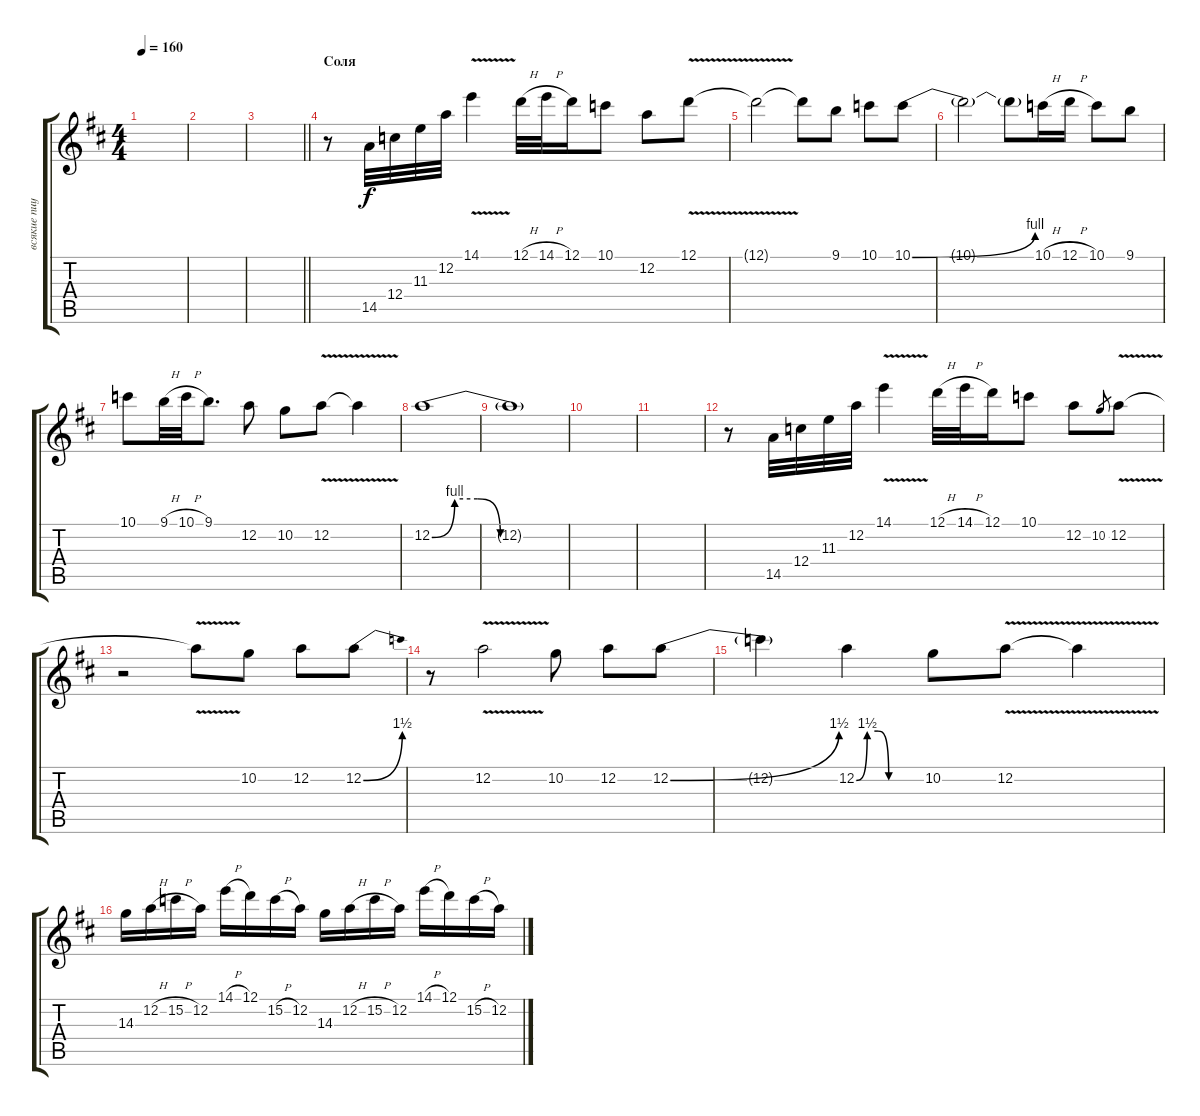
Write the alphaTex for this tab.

\track ("всякие пиу пиу " "всякие пиу") {instrument distortionguitar}
\staff {score tabs}
\tuning (D4 A3 F3 C3 G2 D2) {hide}
\ts (4 4)
\tempo 160
\clef g2
\ks bminor
|
|
\barLineRight lightlight
|
\section ("" "Соля")
r.8 14.5.32 12.4.32 11.3.32 12.2.32 14.1{v}.4 12.1{h}.32 14.1{h}.32 12.1.16 10.1.8 12.2.8 12.1{v}.8 |
12.1{t}.2 12.1{t}.8 9.1.8 10.1.8 10.1{be (bend 0 0 60 4)}.8 |
10.1{t}.2 10.1{t}.8 10.1{h}.16 12.1{h}.16 10.1.8 9.1.8 |
10.1.8 9.1{h}.32 10.1{h}.32 9.1.8{d} 12.2.8 10.2.8 12.2{v}.8 12.2{t}.4 |
12.2{be (custom 0 0 10 4 20 4 30 0 60 0)}.1 |
12.2{t}.1 |
|
|
r.8 14.5.32 12.4.32 11.3.32 12.2.32 14.1{v}.4 12.1{h}.32 14.1{h}.32 12.1.16 10.1.8 12.2.8 10.2.8{gr} 12.2{v}.8 |
r.2 12.2{t}.8 10.2.8 12.2.8 12.2{be (bend 0 0 60 6)}.8 |
r.8 12.2{v}.2 10.2.8 12.2.8 12.2{be (bend 0 0 60 6)}.8 |
12.2{t}.4 12.2{be (custom 0 0 10 6 20 6 30 0 60 0)}.4 10.2.8 12.2{v}.8 12.2{t}.4 |
14.3.16 12.2{h}.16 15.2{h}.16 12.2.16 14.1{h}.16 12.1.16 15.2{h}.16 12.2.16 14.3.16 12.2{h}.16 15.2{h}.16 12.2.16 14.1{h}.16 12.1.16 15.2{h}.16 12.2.16
